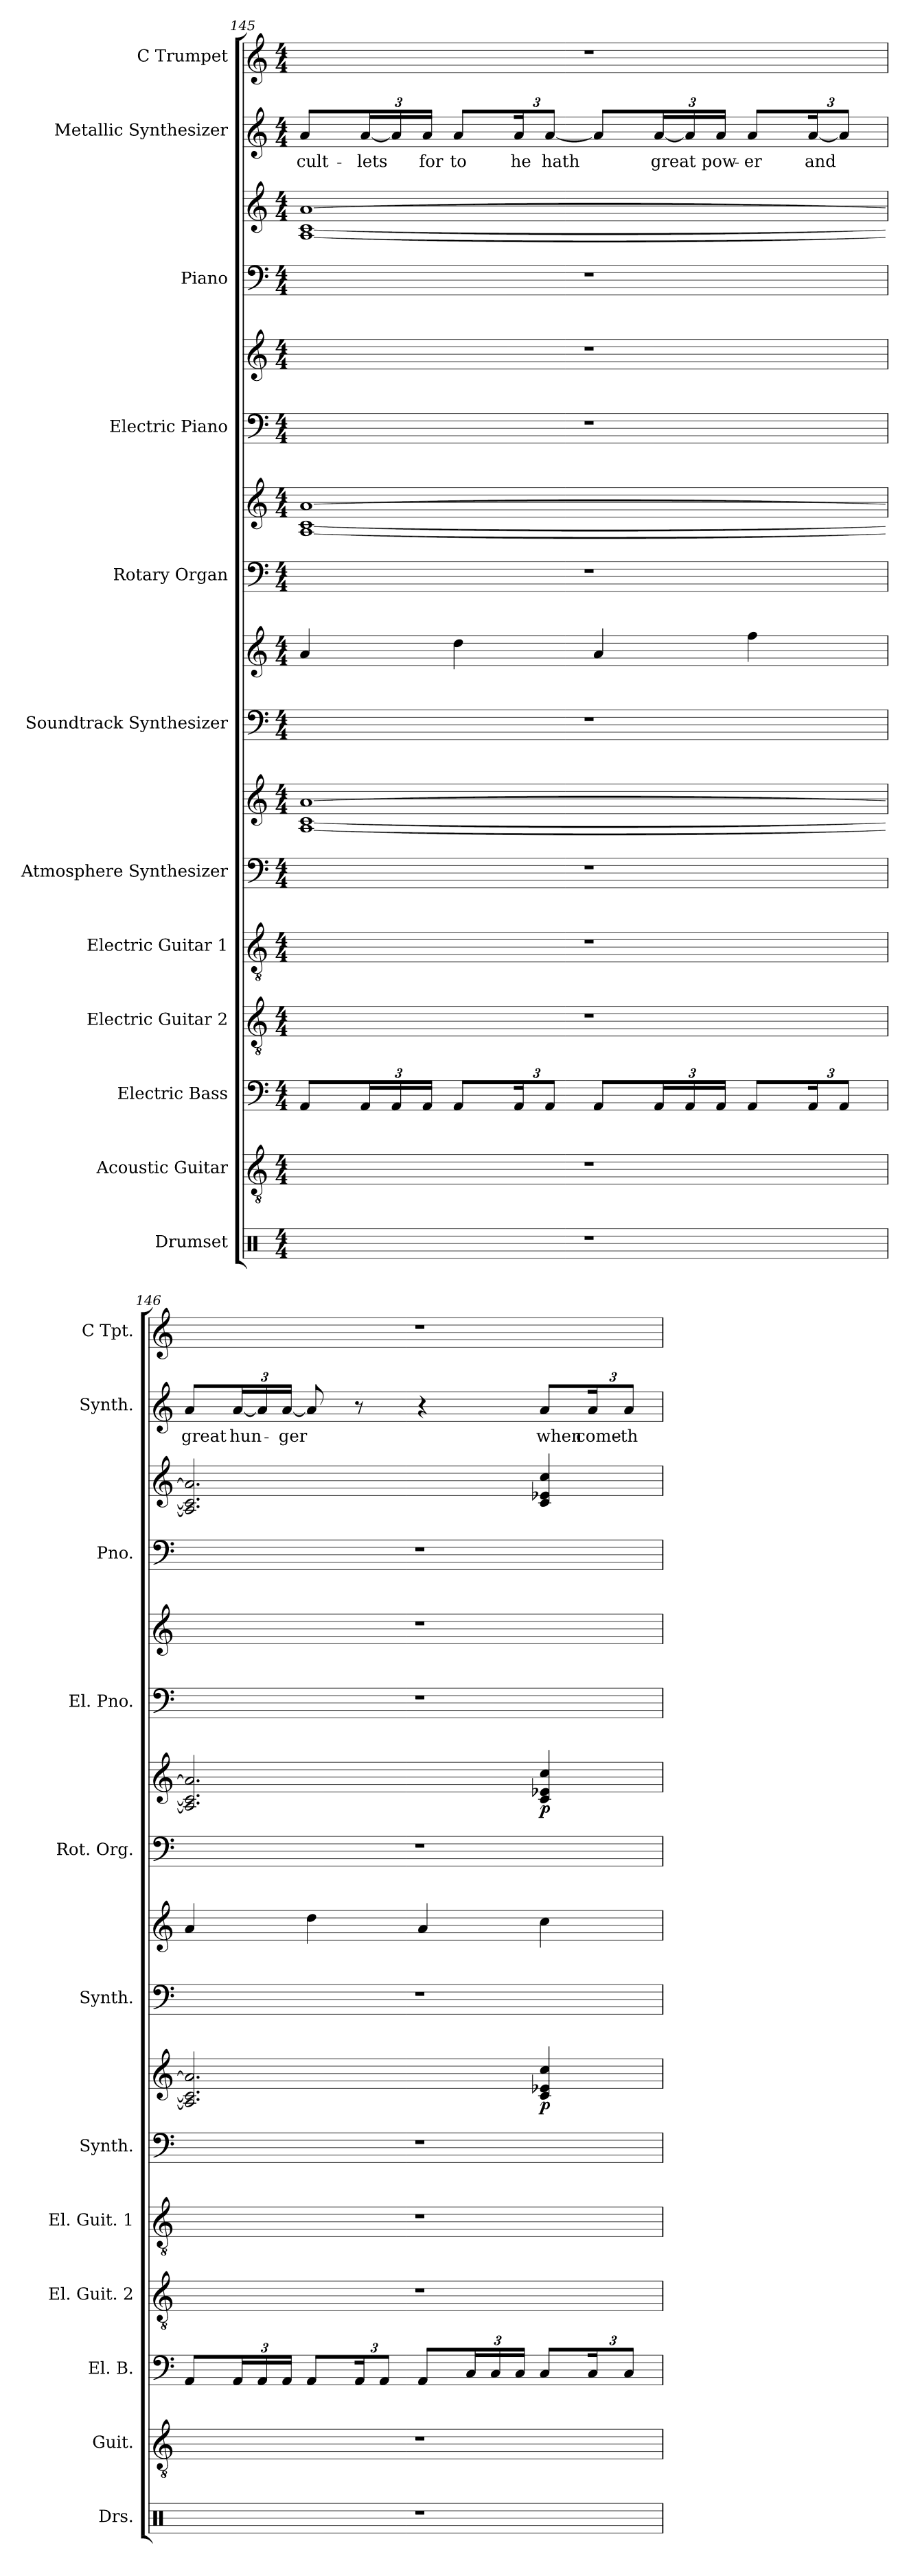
**kern	**kern	**kern	**kern	**kern	**kern	**kern	**dynam	**kern	**kern	**kern	**kern	**dynam	**kern	**kern	**kern	**kern	**kern	**text	**kern
*part12	*part11	*part10	*part9	*part8	*part7	*part7	*part7	*part6	*part6	*part5	*part5	*part5	*part4	*part4	*part3	*part3	*part2	*part2	*part1
*staff17	*staff16	*staff15	*staff14	*staff13	*staff12	*staff11	*staff11/12	*staff10	*staff9	*staff8	*staff7	*staff7/8	*staff6	*staff5	*staff4	*staff3	*staff2	*staff2	*staff1
*I"Drumset	*I"Acoustic Guitar	*I"Electric Bass	*I"Electric Guitar 2	*I"Electric Guitar 1	*I"Atmosphere Synthesizer	*	*	*I"Soundtrack Synthesizer	*	*I"Rotary Organ	*	*	*I"Electric Piano	*	*I"Piano	*	*I"Metallic Synthesizer	*	*I"C Trumpet
*I'Drs.	*I'Guit.	*I'El. B.	*I'El. Guit. 2	*I'El. Guit. 1	*I'Synth.	*	*	*I'Synth.	*	*I'Rot. Org.	*	*	*I'El. Pno.	*	*I'Pno.	*	*I'Synth.	*	*I'C Tpt.
*clefX	*clefGv2	*clefF4	*clefGv2	*clefGv2	*clefF4	*clefG2	*	*clefF4	*clefG2	*clefF4	*clefG2	*	*clefF4	*clefG2	*clefF4	*clefG2	*clefG2	*	*clefG2
*	*	*ITrd7c12	*	*	*	*	*	*	*	*	*	*	*	*	*	*	*	*	*
*k[]	*k[]	*k[]	*k[]	*k[]	*k[]	*k[]	*	*k[]	*k[]	*k[]	*k[]	*	*k[]	*k[]	*k[]	*k[]	*k[]	*	*k[]
*M4/4	*M4/4	*M4/4	*M4/4	*M4/4	*M4/4	*M4/4	*	*M4/4	*M4/4	*M4/4	*M4/4	*	*M4/4	*M4/4	*M4/4	*M4/4	*M4/4	*	*M4/4
=145	=145	=145	=145	=145	=145	=145	=145	=145	=145	=145	=145	=145	=145	=145	=145	=145	=145	=145	=145
1r	1r	8AAA/L	1r	1r	1r	[1A [1c [1a	.	1r	4a/	1r	[1A [1c [1a	.	1r	1r	1r	[1A [1c [1a	8a/L	cult-	1r
*	*	*Xbrackettup	*	*	*	*	*	*	*	*	*	*	*	*	*	*	*Xbrackettup	*	*
.	.	24AAA/L	.	.	.	.	.	.	.	.	.	.	.	.	.	.	[24a/L	-lets	.
.	.	24AAA/	.	.	.	.	.	.	.	.	.	.	.	.	.	.	24a/]	.	.
.	.	24AAA/JJ	.	.	.	.	.	.	.	.	.	.	.	.	.	.	24a/JJ	for	.
.	.	8AAA/L	.	.	.	.	.	.	4dd\	.	.	.	.	.	.	.	8a/L	to	.
.	.	24AAA/K	.	.	.	.	.	.	.	.	.	.	.	.	.	.	24a/K	he	.
.	.	12AAA/J	.	.	.	.	.	.	.	.	.	.	.	.	.	.	[12a/J	hath	.
.	.	8AAA/L	.	.	.	.	.	.	4a/	.	.	.	.	.	.	.	8a/L]	.	.
.	.	24AAA/L	.	.	.	.	.	.	.	.	.	.	.	.	.	.	[24a/L	great	.
.	.	24AAA/	.	.	.	.	.	.	.	.	.	.	.	.	.	.	24a/]	.	.
.	.	24AAA/JJ	.	.	.	.	.	.	.	.	.	.	.	.	.	.	24a/JJ	pow-	.
.	.	8AAA/L	.	.	.	.	.	.	4ff\	.	.	.	.	.	.	.	8a/L	-er	.
.	.	24AAA/K	.	.	.	.	.	.	.	.	.	.	.	.	.	.	[24a/K	and	.
.	.	12AAA/J	.	.	.	.	.	.	.	.	.	.	.	.	.	.	12a/J]	.	.
=146	=146	=146	=146	=146	=146	=146	=146	=146	=146	=146	=146	=146	=146	=146	=146	=146	=146	=146	=146
1r	1r	8AAA/L	1r	1r	1r	2.A/] 2.c/] 2.a/]	.	1r	4a/	1r	2.A/] 2.c/] 2.a/]	.	1r	1r	1r	2.A/] 2.c/] 2.a/]	8a/L	great	1r
.	.	24AAA/L	.	.	.	.	.	.	.	.	.	.	.	.	.	.	[24a/L	hun-	.
.	.	24AAA/	.	.	.	.	.	.	.	.	.	.	.	.	.	.	24a/]	.	.
.	.	24AAA/JJ	.	.	.	.	.	.	.	.	.	.	.	.	.	.	[24a/JJ	-ger	.
.	.	8AAA/L	.	.	.	.	.	.	4dd\	.	.	.	.	.	.	.	8a/]	.	.
.	.	24AAA/K	.	.	.	.	.	.	.	.	.	.	.	.	.	.	8r	.	.
.	.	12AAA/J	.	.	.	.	.	.	.	.	.	.	.	.	.	.	.	.	.
.	.	8AAA/L	.	.	.	.	.	.	4a/	.	.	.	.	.	.	.	4r	.	.
.	.	24CC/L	.	.	.	.	.	.	.	.	.	.	.	.	.	.	.	.	.
.	.	24CC/	.	.	.	.	.	.	.	.	.	.	.	.	.	.	.	.	.
.	.	24CC/JJ	.	.	.	.	.	.	.	.	.	.	.	.	.	.	.	.	.
!	!	!	!	!	!	!	!LO:DY:b	!	!	!	!	!LO:DY:b	!	!	!	!	!	!	!
.	.	8CC/L	.	.	.	4c/ 4e-X/ 4cc/	p	.	4cc\	.	4c/ 4e-X/ 4cc/	p	.	.	.	4c/ 4e-X/ 4cc/	8a/L	when	.
.	.	24CC/K	.	.	.	.	.	.	.	.	.	.	.	.	.	.	24a/K	come-	.
.	.	12CC/J	.	.	.	.	.	.	.	.	.	.	.	.	.	.	12a/J	-th	.
=	=	=	=	=	=	=	=	=	=	=	=	=	=	=	=	=	=	=	=
*-	*-	*-	*-	*-	*-	*-	*-	*-	*-	*-	*-	*-	*-	*-	*-	*-	*-	*-	*-
